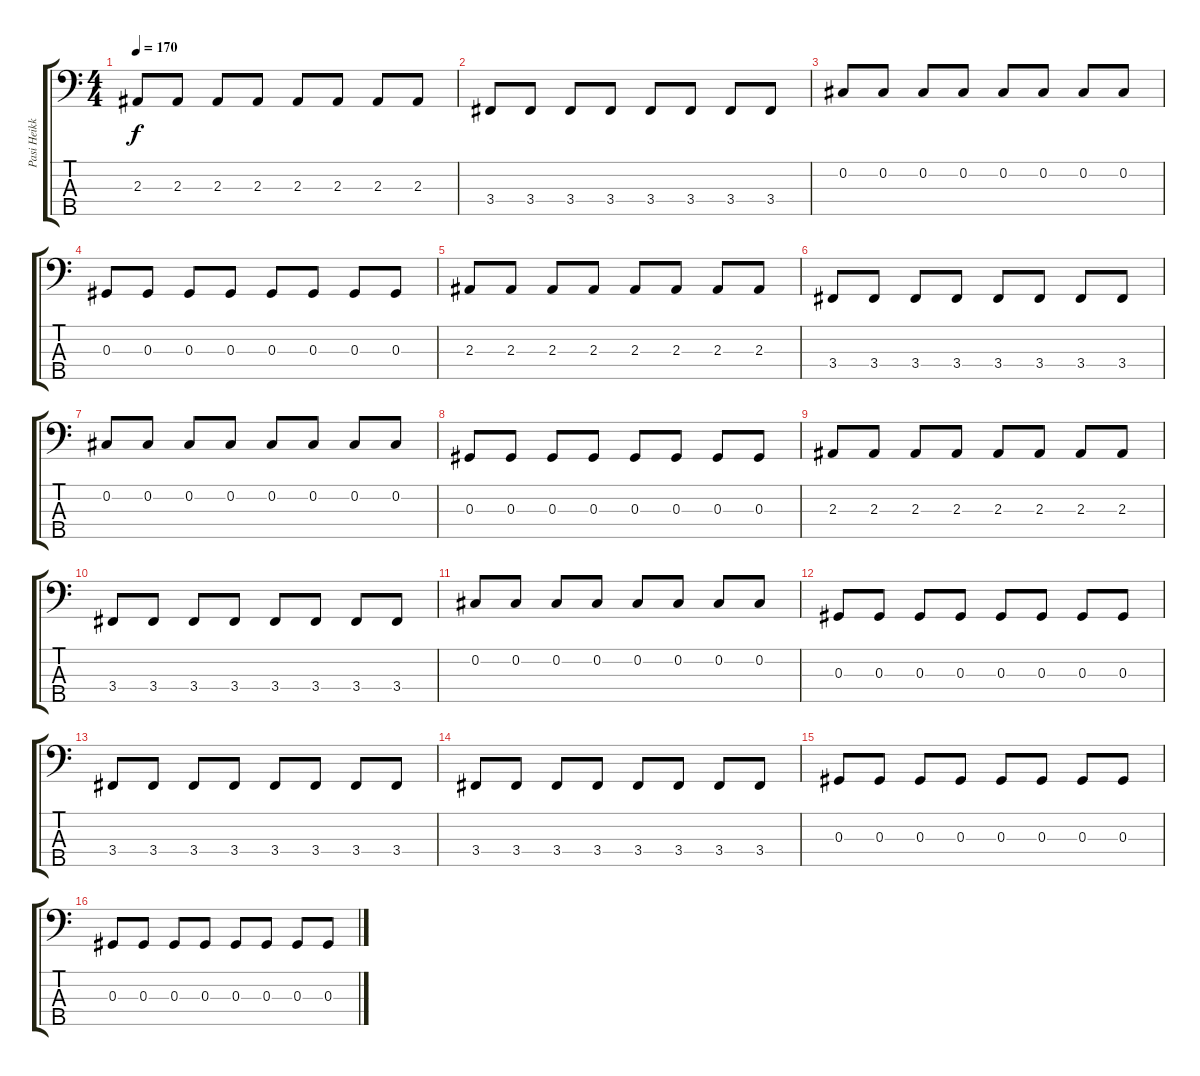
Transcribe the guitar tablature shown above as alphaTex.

\track ("Pasi Heikkilä" "Pasi Heikk") {instrument electricbassfinger}
\staff {score tabs}
\tuning (Gb2 Db2 Ab1 Eb1 Bb0) {hide}
\ts (4 4)
\tempo 170
\clef f4
\ks c
2.3.8{dy f} 2.3.8 2.3.8 2.3.8 2.3.8 2.3.8 2.3.8 2.3.8 |
3.4.8 3.4.8 3.4.8 3.4.8 3.4.8 3.4.8 3.4.8 3.4.8 |
0.2.8 0.2.8 0.2.8 0.2.8 0.2.8 0.2.8 0.2.8 0.2.8 |
0.3.8 0.3.8 0.3.8 0.3.8 0.3.8 0.3.8 0.3.8 0.3.8 |
2.3.8 2.3.8 2.3.8 2.3.8 2.3.8 2.3.8 2.3.8 2.3.8 |
3.4.8 3.4.8 3.4.8 3.4.8 3.4.8 3.4.8 3.4.8 3.4.8 |
0.2.8 0.2.8 0.2.8 0.2.8 0.2.8 0.2.8 0.2.8 0.2.8 |
0.3.8 0.3.8 0.3.8 0.3.8 0.3.8 0.3.8 0.3.8 0.3.8 |
2.3.8 2.3.8 2.3.8 2.3.8 2.3.8 2.3.8 2.3.8 2.3.8 |
3.4.8 3.4.8 3.4.8 3.4.8 3.4.8 3.4.8 3.4.8 3.4.8 |
0.2.8 0.2.8 0.2.8 0.2.8 0.2.8 0.2.8 0.2.8 0.2.8 |
0.3.8 0.3.8 0.3.8 0.3.8 0.3.8 0.3.8 0.3.8 0.3.8 |
3.4.8 3.4.8 3.4.8 3.4.8 3.4.8 3.4.8 3.4.8 3.4.8 |
3.4.8 3.4.8 3.4.8 3.4.8 3.4.8 3.4.8 3.4.8 3.4.8 |
0.3.8 0.3.8 0.3.8 0.3.8 0.3.8 0.3.8 0.3.8 0.3.8 |
0.3.8 0.3.8 0.3.8 0.3.8 0.3.8 0.3.8 0.3.8 0.3.8
